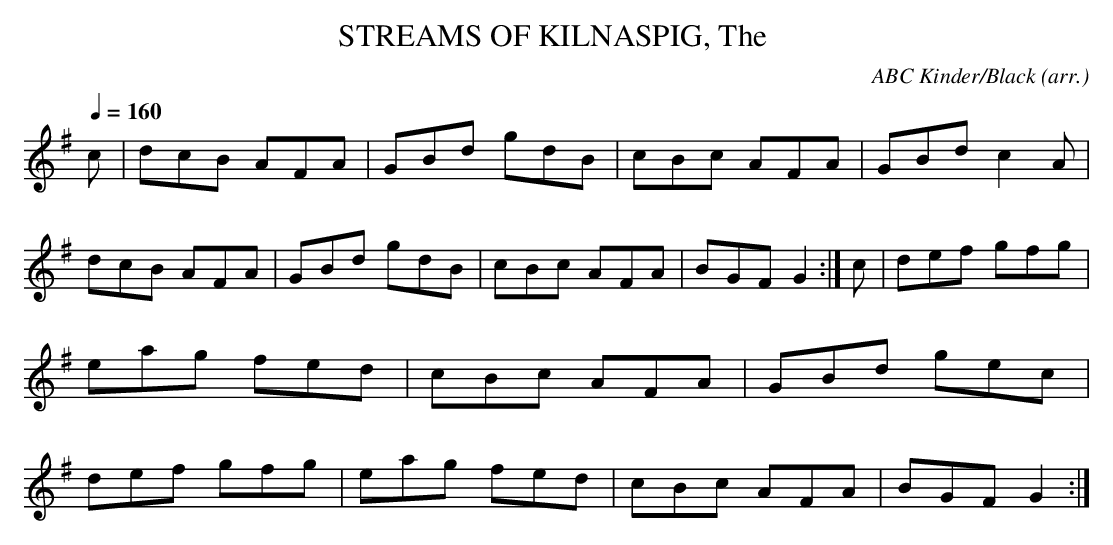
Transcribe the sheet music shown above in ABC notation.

X:1
T:STREAMS OF KILNASPIG, The \
C:ABC Kinder/Black (arr.)\
(not sure which county, or which bishop!)\
M:6/8\
L:1/8\
Q:1/4=160\
K:G\
c|dcB AFA|GBd gdB|cBc AFA|GBd c2A|\
dcB AFA|GBd gdB|cBc AFA|BGF G2:|\
c|def gfg|eag fed|cBc AFA|GBd gec|\
def gfg|eag fed|cBc AFA|BGF G2:|\
\
\
